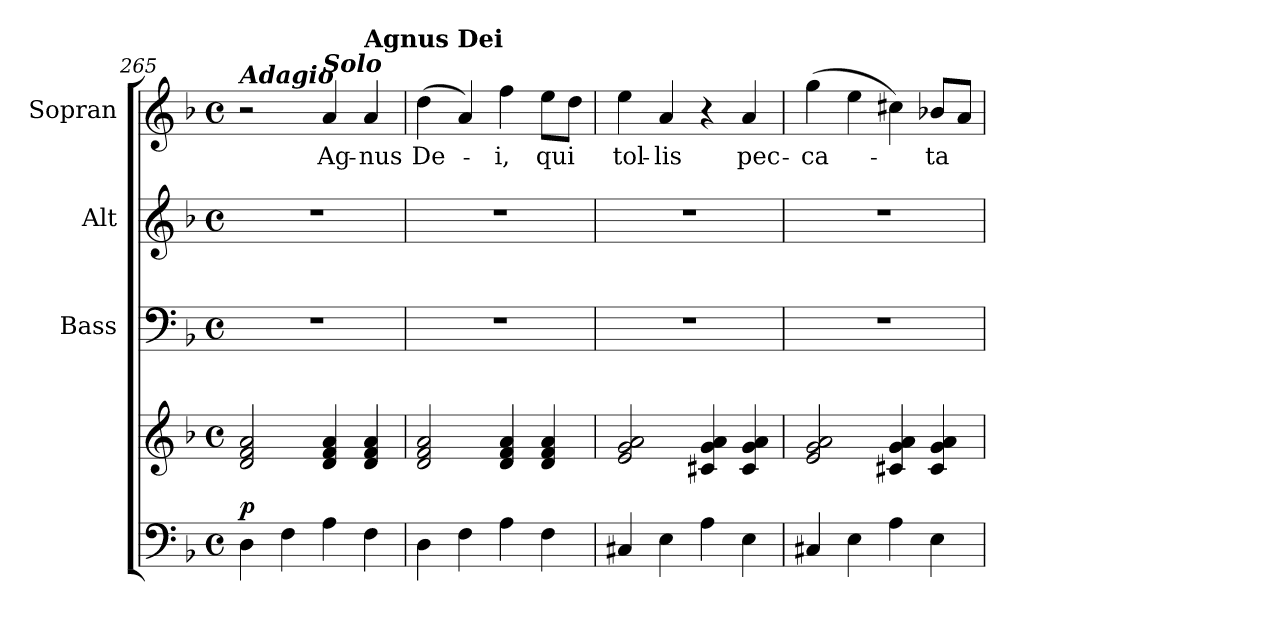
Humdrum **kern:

**kern	**kern	**dynam	**kern	**kern	**kern	**text
*part4	*part4	*part4	*part3	*part2	*part1	*part1
*staff5	*staff4	*staff4/5	*staff3	*staff2	*staff1	*staff1
*	*	*	*I"Bass	*I"Alt	*I"Sopran	*
*	*	*	*I'B.	*I'A.	*I'S.	*
!!LO:PB:g=z
*clefF4	*clefG2	*	*clefF4	*clefG2	*clefG2	*
*k[b-]	*k[b-]	*	*k[b-]	*k[b-]	*k[b-]	*
*F:	*F:	*	*F:	*F:	*F:	*
*M4/4	*M4/4	*	*M4/4	*M4/4	*M4/4	*
*met(c)	*met(c)	*	*met(c)	*met(c)	*met(c)	*
=265	=265	=265	=265	=265	=265	=265
!	!	!	!	!	!LO:TX:a:Bi:t=Adagio	!
!	!	!LO:DY:a=2	!	!	!	!
4D\	2d/ 2f/ 2a/	p	1r	1r	2r	.
4F\	.	.	.	.	.	.
!	!	!	!	!	!LO:TX:a:Bi:t=Solo	!
!	!	!	!	!	!	!LO:LY:b
4A\	4d/ 4f/ 4a/	.	.	.	4a/	Ag-
!	!	!	!	!	!LO:TX:a:B:t=Agnus Dei	!
!	!	!	!	!	!	!LO:LY:b
4F\	4d/ 4f/ 4a/	.	.	.	4a/	-nus
=266	=266	=266	=266	=266	=266	=266
!	!	!	!	!	!	!LO:LY:b
4D\	2d/ 2f/ 2a/	.	1r	1r	(>4dd\	De-
4F\	.	.	.	.	4a/)	.
!	!	!	!	!	!	!LO:LY:b
4A\	4d/ 4f/ 4a/	.	.	.	4ff\	-i,
!	!	!	!	!	!	!LO:LY:b
4F\	4d/ 4f/ 4a/	.	.	.	8ee\L	qui
.	.	.	.	.	8dd\J	.
=267	=267	=267	=267	=267	=267	=267
!	!	!	!	!	!	!LO:LY:b
4C#X/	2e/ 2g/ 2a/	.	1r	1r	4ee\	tol-
!	!	!	!	!	!	!LO:LY:b
4E\	.	.	.	.	4a/	-lis
4A\	4c#X/ 4g/ 4a/	.	.	.	4r	.
!	!	!	!	!	!	!LO:LY:b
4E\	4c#/ 4g/ 4a/	.	.	.	4a/	pec-
=268	=268	=268	=268	=268	=268	=268
!	!	!	!	!	!	!LO:LY:b
4C#X/	2e/ 2g/ 2a/	.	1r	1r	(>4gg\	-ca-
4E\	.	.	.	.	4ee\	.
4A\	4c#X/ 4g/ 4a/	.	.	.	4cc#X\)	.
!	!	!	!	!	!	!LO:LY:b
4E\	4c#/ 4g/ 4a/	.	.	.	8b-X/L	-ta
.	.	.	.	.	8a/J	.
=	=	=	=	=	=	=
*-	*-	*-	*-	*-	*-	*-
